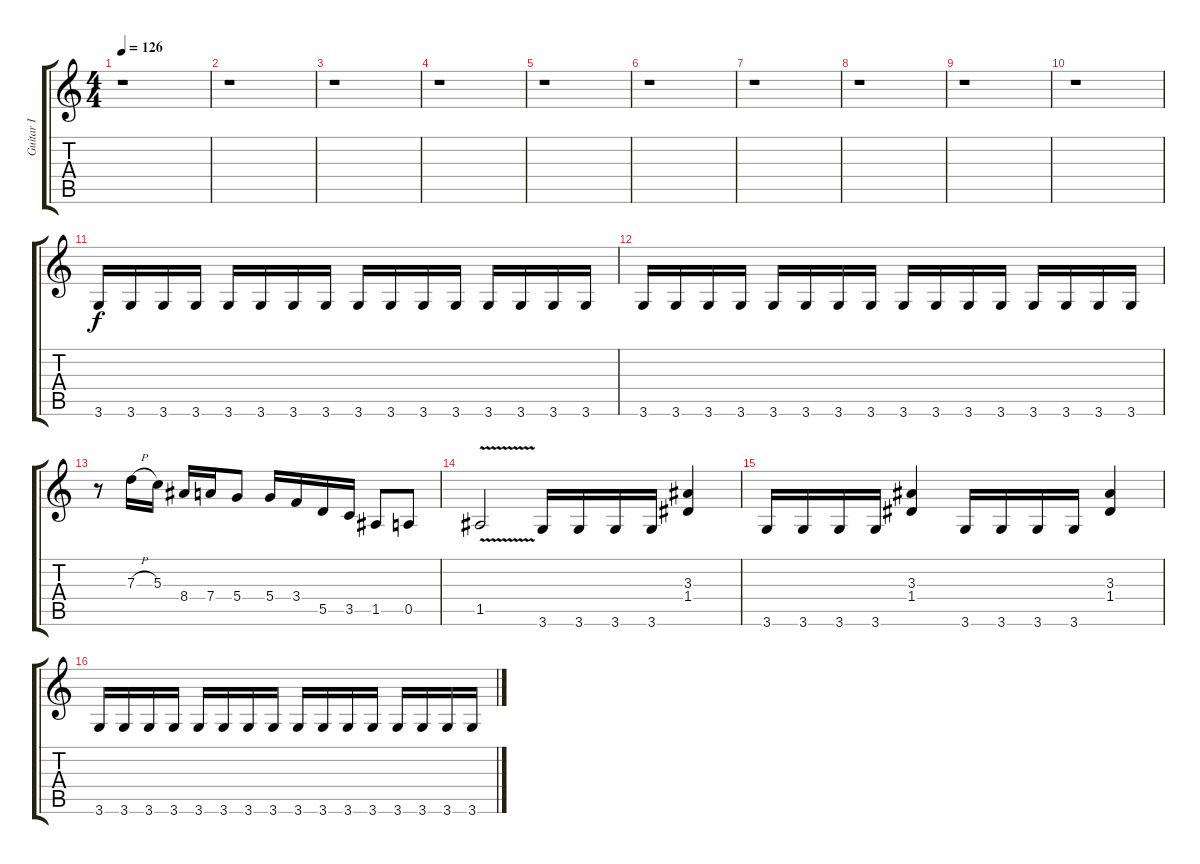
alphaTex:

\track ("Guitar I" "Guitar I") {instrument overdrivenguitar}
\staff {score tabs}
\tuning (E4 B3 G3 D3 A2 E2) {hide}
\ts (4 4)
\tempo 126
\clef g2
\ks c
r.1{dy f} |
r.1 |
r.1 |
r.1 |
r.1 |
r.1 |
r.1 |
r.1 |
r.1 |
r.1 |
3.6.16 3.6.16 3.6.16 3.6.16 3.6.16 3.6.16 3.6.16 3.6.16 3.6.16 3.6.16 3.6.16 3.6.16 3.6.16 3.6.16 3.6.16 3.6.16 |
3.6.16 3.6.16 3.6.16 3.6.16 3.6.16 3.6.16 3.6.16 3.6.16 3.6.16 3.6.16 3.6.16 3.6.16 3.6.16 3.6.16 3.6.16 3.6.16 |
r.8 7.3{h}.16 5.3.16 8.4.16 7.4.16 5.4.8 5.4.16 3.4.16 5.5.16 3.5.16 1.5.8 0.5.8 |
1.5{v}.2 3.6.16 3.6.16 3.6.16 3.6.16 (3.3 1.4).4 |
3.6.16 3.6.16 3.6.16 3.6.16 (3.3 1.4).4 3.6.16 3.6.16 3.6.16 3.6.16 (3.3 1.4).4 |
3.6.16 3.6.16 3.6.16 3.6.16 3.6.16 3.6.16 3.6.16 3.6.16 3.6.16 3.6.16 3.6.16 3.6.16 3.6.16 3.6.16 3.6.16 3.6.16
